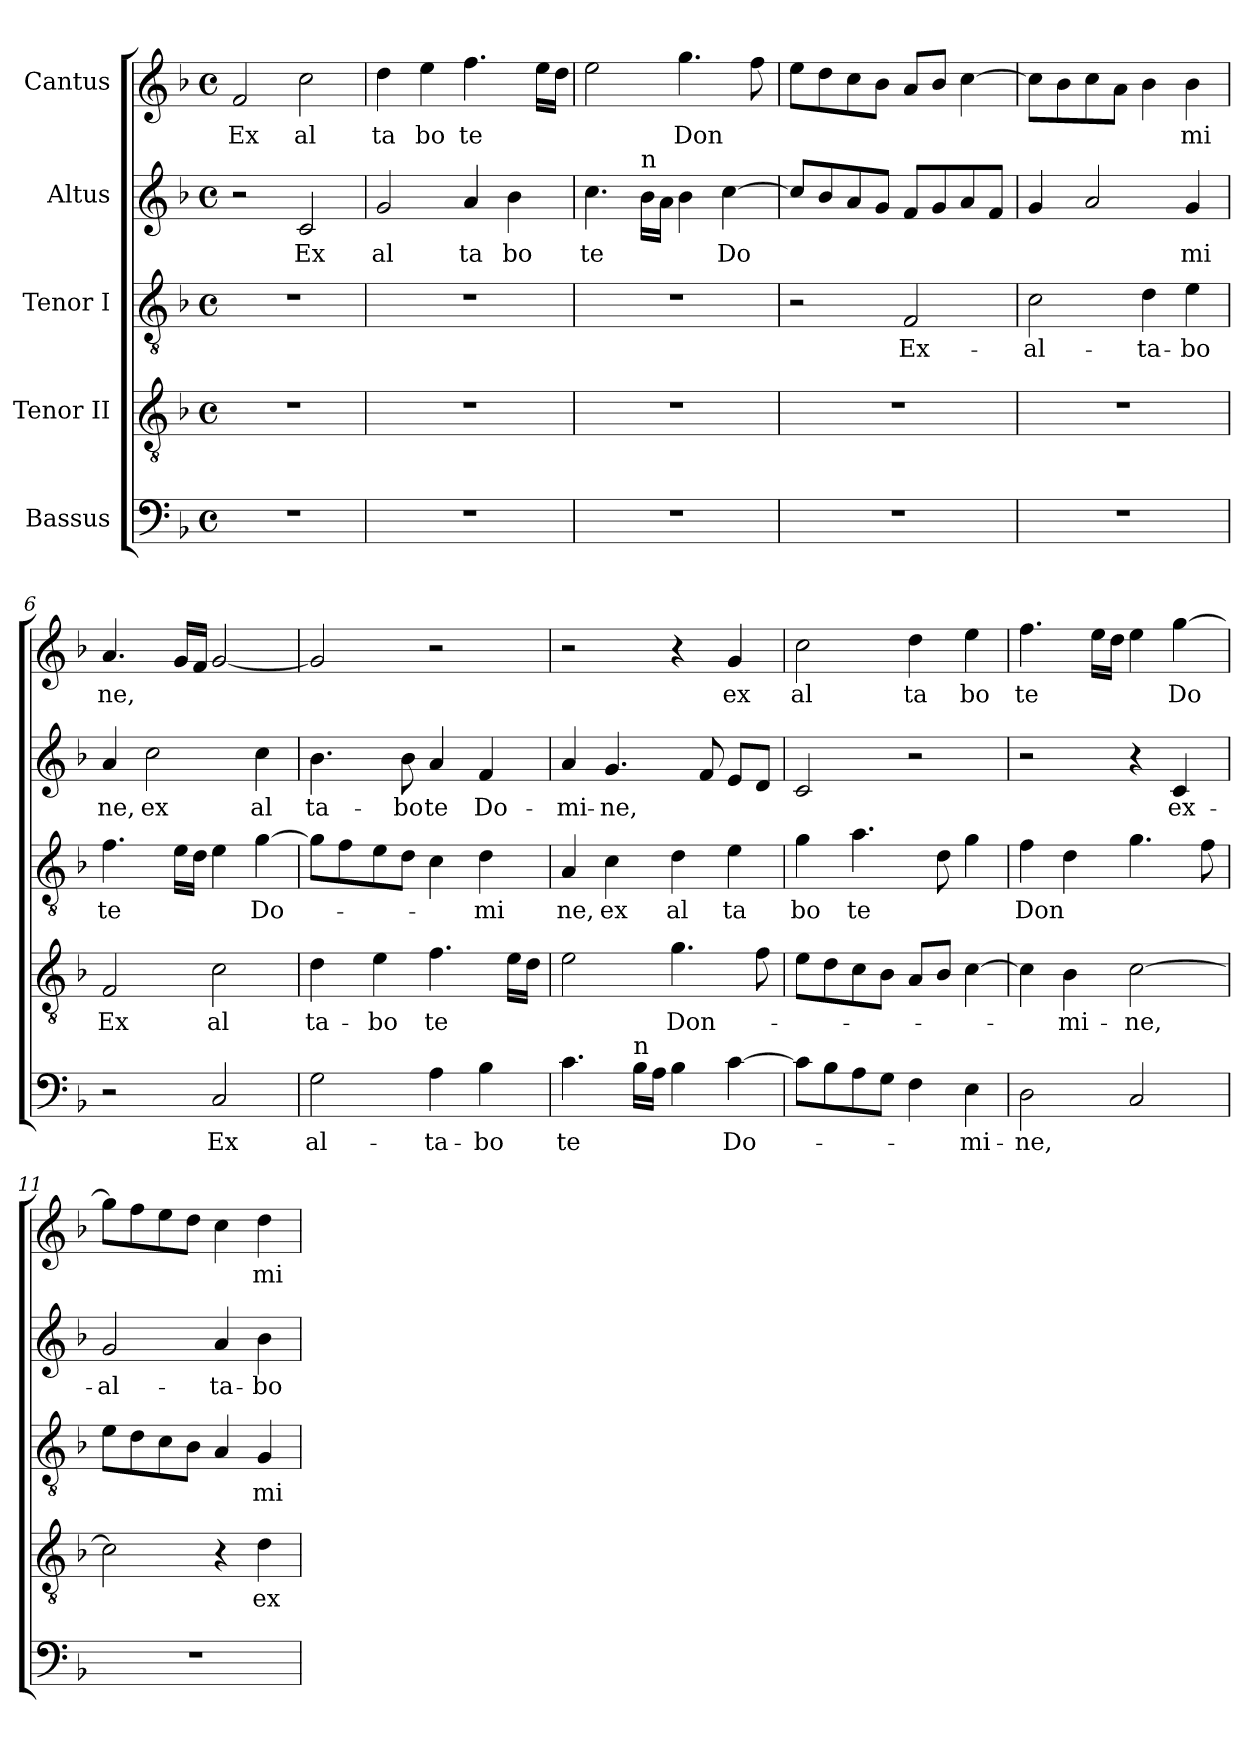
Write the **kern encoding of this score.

**kern	**text	**kern	**text	**kern	**text	**kern	**text	**kern	**text
*part5	*part5	*part4	*part4	*part3	*part3	*part2	*part2	*part1	*part1
*staff5	*staff5	*staff4	*staff4	*staff3	*staff3	*staff2	*staff2	*staff1	*staff1
*I"Bassus	*	*I"Tenor II	*	*I"Tenor I	*	*I"Altus	*	*I"Cantus	*
!!LO:PB:g=z
*stria5	*	*stria5	*	*stria5	*	*stria5	*	*stria5	*
*clefF4	*	*clefGv2	*	*clefGv2	*	*clefG2	*	*clefG2	*
*k[b-]	*	*k[b-]	*	*k[b-]	*	*k[b-]	*	*k[b-]	*
*F:	*	*F:	*	*F:	*	*F:	*	*F:	*
*M4/4	*	*M4/4	*	*M4/4	*	*M4/4	*	*M4/4	*
*met(c)	*	*met(c)	*	*met(c)	*	*met(c)	*	*met(c)	*
=1	=1	=1	=1	=1	=1	=1	=1	=1	=1
!	!	!	!	!	!	!	!	!	!LO:LY:b:cj
1r	.	1r	.	1r	.	2r	.	2f/	Ex
!	!	!	!	!	!	!	!LO:LY:b:cj	!	!LO:LY:b:cj
.	.	.	.	.	.	2c/	Ex	2cc\	al
=2	=2	=2	=2	=2	=2	=2	=2	=2	=2
!	!	!	!	!	!	!	!LO:LY:b:cj	!	!LO:LY:b:cj
1r	.	1r	.	1r	.	2g/	al	4dd\	ta
!	!	!	!	!	!	!	!	!	!LO:LY:b:cj
.	.	.	.	.	.	.	.	4ee\	bo
!	!	!	!	!	!	!	!LO:LY:b:cj	!	!LO:LY:b:cj
.	.	.	.	.	.	4a/	ta	4.ff\	te
!	!	!	!	!	!	!	!LO:LY:b:cj	!	!
.	.	.	.	.	.	4b-\	bo	.	.
.	.	.	.	.	.	.	.	16ee\L	.
.	.	.	.	.	.	.	.	16dd\J	.
=3	=3	=3	=3	=3	=3	=3	=3	=3	=3
!	!	!	!	!	!	!	!LO:LY:b:cj	!	!
1r	.	1r	.	1r	.	4.cc\	te	2ee\	.
!	!	!	!	!	!	!LO:TX:a:t=n	!	!	!
.	.	.	.	.	.	16b-\L	.	.	.
.	.	.	.	.	.	16a\J	.	.	.
!	!	!	!	!	!	!	!	!	!LO:LY:b:cj
.	.	.	.	.	.	4b-\	.	4.gg\	Don
!	!	!	!	!	!	!	!LO:LY:b	!	!
.	.	.	.	.	.	[>4cc\	Do	.	.
.	.	.	.	.	.	.	.	8ff\	.
=4	=4	=4	=4	=4	=4	=4	=4	=4	=4
1r	.	1r	.	2r	.	8cc/L]	.	8ee\L	.
.	.	.	.	.	.	8b-/	.	8dd\	.
.	.	.	.	.	.	8a/	.	8cc\	.
.	.	.	.	.	.	8g/J	.	8b-\J	.
!	!	!	!	!	!LO:LY:b:cj	!	!	!	!
.	.	.	.	2F/	Ex-	8f/L	.	8a/L	.
.	.	.	.	.	.	8g/	.	8b-/J	.
.	.	.	.	.	.	8a/	.	[>4cc\	.
.	.	.	.	.	.	8f/J	.	.	.
=5	=5	=5	=5	=5	=5	=5	=5	=5	=5
!	!	!	!	!	!LO:LY:b:cj	!	!	!	!
1r	.	1r	.	2c\	-al-	4g/	.	8cc\L]	.
.	.	.	.	.	.	.	.	8b-\	.
.	.	.	.	.	.	2a/	.	8cc\	.
.	.	.	.	.	.	.	.	8a\J	.
!	!	!	!	!	!LO:LY:b:cj	!	!	!	!
.	.	.	.	4d\	-ta-	.	.	4b-\	.
!	!	!	!	!	!LO:LY:b:cj	!	!LO:LY:b:cj	!	!LO:LY:b:cj
.	.	.	.	4e\	-bo	4g/	mi	4b-\	mi
=6	=6	=6	=6	=6	=6	=6	=6	=6	=6
!	!	!	!LO:LY:b:cj	!	!LO:LY:b:cj	!	!LO:LY:b:cj	!	!LO:LY:b
2r	.	2F/	Ex	4.f\	te	4a/	ne,	4.a/	ne,
!	!	!	!	!	!	!	!LO:LY:b:cj	!	!
.	.	.	.	.	.	2cc\	ex	.	.
.	.	.	.	16e\L	.	.	.	16g/L	.
.	.	.	.	16d\J	.	.	.	16f/J	.
!	!LO:LY:b:cj	!	!LO:LY:b:cj	!	!	!	!	!	!
2C/	Ex	2c\	al	4e\	.	.	.	[>2g/	.
!	!	!	!	!	!LO:LY:b	!	!LO:LY:b:cj	!	!
.	.	.	.	[>4g\	Do-	4cc\	al	.	.
!!LO:LB:g=z
=7	=7	=7	=7	=7	=7	=7	=7	=7	=7
!	!LO:LY:b:cj	!	!LO:LY:b:cj	!	!	!	!LO:LY:b:cj	!	!
*	*	*	*	*^	*	*	*	*	*
2G\	al-	4d\	ta-	8g\L]	8...ryy	.	4.b-\	ta-	2g/]	.
.	.	.	.	8f\	.	.	.	.	.	.
.	.	.	.	.	2ryy	.	.	.	.	.
!	!	!	!LO:LY:b:cj	!	!	!	!	!	!	!
.	.	4e\	-bo	8e\	.	.	.	.	.	.
!	!	!	!	!	!	!	!	!LO:LY:b:cj	!	!
.	.	.	.	8d\J	.	.	8b-\	-bo	.	.
!	!LO:LY:b:cj	!	!LO:LY:b:cj	!	!	!	!	!LO:LY:b:cj	!	!
4A\	-ta-	4.f\	te	4c\	.	.	4a/	te	2r	.
.	.	.	.	.	4ryy	.	.	.	.	.
!	!LO:LY:b:cj	!	!	!	!	!LO:LY:b:cj	!	!LO:LY:b:cj	!	!
4B-\	-bo	.	.	4d\	.	-mi	4f/	Do-	.	.
.	.	16e\L	.	.	.	.	.	.	.	.
.	.	16d\J	.	.	.	.	.	.	.	.
.	.	.	.	.	64ryy	.	.	.	.	.
=8	=8	=8	=8	=8	=8	=8	=8	=8	=8	=8
!	!LO:LY:b:cj	!	!	!	!	!LO:LY:b:cj	!	!LO:LY:b:cj	!	!
*	*	*	*	*v	*v	*	*	*	*	*
4.c\	te	2e\	.	4A/	ne,	4a/	-mi-	2r	.
!	!	!	!	!	!LO:LY:b:cj	!	!LO:LY:b	!	!
.	.	.	.	4c\	ex	4.g/	-ne,	.	.
!LO:TX:a:t=n	!	!	!	!	!	!	!	!	!
16B-\L	.	.	.	.	.	.	.	.	.
16A\J	.	.	.	.	.	.	.	.	.
!	!	!	!LO:LY:b:cj	!	!LO:LY:b:cj	!	!	!	!
4B-\	.	4.g\	Don-	4d\	al	.	.	4r	.
.	.	.	.	.	.	8f/	.	.	.
!	!LO:LY:b	!	!	!	!LO:LY:b:cj	!	!	!	!LO:LY:b:cj
[>4c\	Do-	.	.	4e\	ta	8e/L	.	4g/	ex
.	.	8f\	.	.	.	8d/J	.	.	.
=9	=9	=9	=9	=9	=9	=9	=9	=9	=9
!	!	!	!	!	!LO:LY:b:cj	!	!	!	!LO:LY:b:cj
8c\L]	.	8e\L	.	4g\	bo	2c/	.	2cc\	al
8B-\	.	8d\	.	.	.	.	.	.	.
!	!	!	!	!	!LO:LY:b:cj	!	!	!	!
8A\	.	8c\	.	4.a\	te	.	.	.	.
8G\J	.	8B-\J	.	.	.	.	.	.	.
!	!	!	!	!	!	!	!	!	!LO:LY:b:cj
4F\	.	8A/L	.	.	.	2r	.	4dd\	ta
.	.	8B-/J	.	8d\	.	.	.	.	.
!	!LO:LY:b:cj	!	!	!	!	!	!	!	!LO:LY:b:cj
4E\	-mi-	[>4c\	.	4g\	.	.	.	4ee\	bo
=10	=10	=10	=10	=10	=10	=10	=10	=10	=10
!	!LO:LY:b	!	!	!	!LO:LY:b	!	!	!	!LO:LY:b:cj
2D\	-ne,	4c\]	.	4f\	Don	2r	.	4.ff\	te
!	!	!	!LO:LY:b:cj	!	!	!	!	!	!
.	.	4B-\	-mi-	4d\	.	.	.	.	.
.	.	.	.	.	.	.	.	16ee\L	.
.	.	.	.	.	.	.	.	16dd\J	.
!	!	!	!LO:LY:b	!	!	!	!	!	!
2C/	.	[>2c\	-ne,	4.g\	.	4r	.	4ee\	.
!	!	!	!	!	!	!	!LO:LY:b:cj	!	!LO:LY:b
.	.	.	.	.	.	4c/	ex-	[>4gg\	Do
.	.	.	.	8f\	.	.	.	.	.
=11	=11	=11	=11	=11	=11	=11	=11	=11	=11
!	!	!	!	!	!	!	!LO:LY:b:cj	!	!
1r	.	2c\]	.	8e\L	.	2g/	-al-	8gg\L]	.
.	.	.	.	8d\	.	.	.	8ff\	.
.	.	.	.	8c\	.	.	.	8ee\	.
.	.	.	.	8B-\J	.	.	.	8dd\J	.
!	!	!	!	!	!	!	!LO:LY:b:cj	!	!
.	.	4r	.	4A/	.	4a/	-ta-	4cc\	.
!	!	!	!LO:LY:b:cj	!	!LO:LY:b:cj	!	!LO:LY:b:cj	!	!LO:LY:b:cj
.	.	4d\	ex-	4G/	mi	4b-\	-bo	4dd\	mi
=	=	=	=	=	=	=	=	=	=
*-	*-	*-	*-	*-	*-	*-	*-	*-	*-
